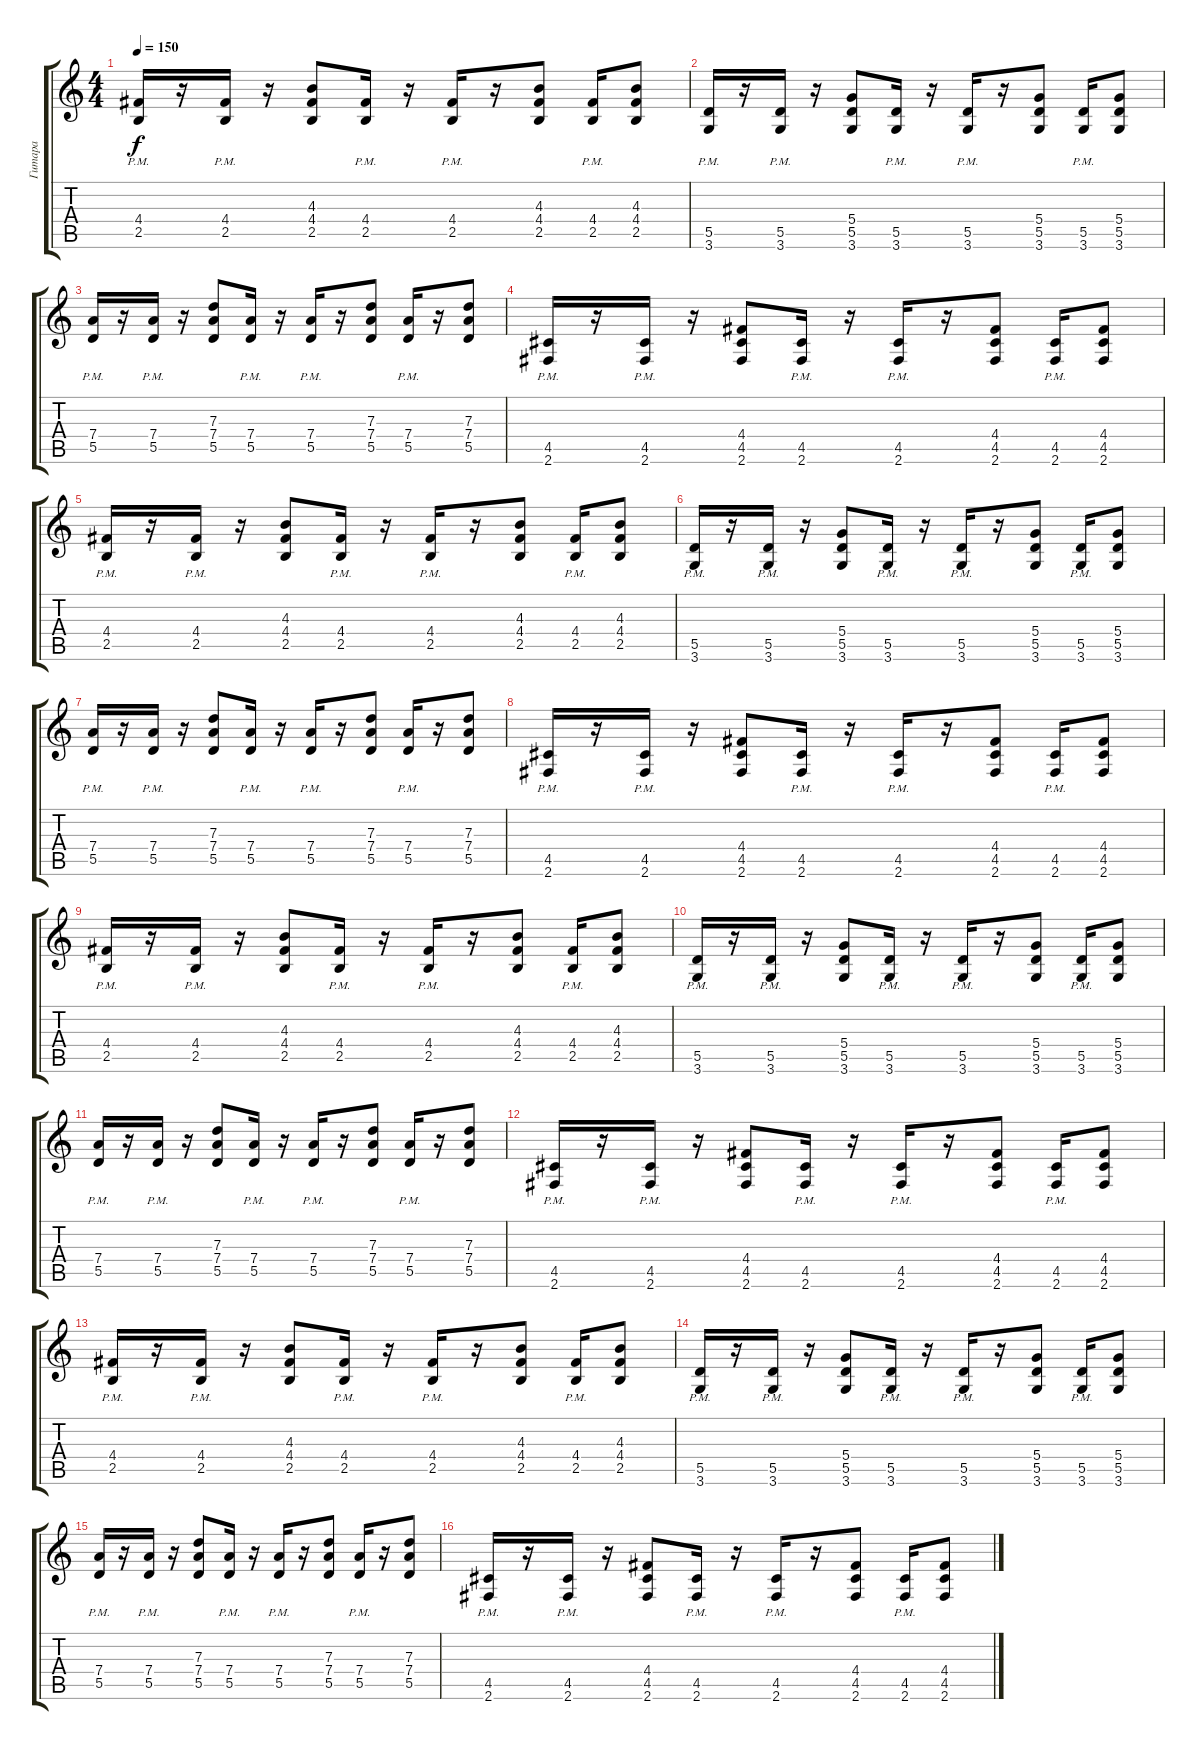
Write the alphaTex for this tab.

\track ("Гитара" "Гитара") {instrument overdrivenguitar}
\staff {score tabs}
\tuning (E4 B3 G3 D3 A2 E2) {hide}
\ts (4 4)
\tempo 150
\clef g2
\ks c
(4.4 2.5{pm}).16{dy f} r.16 (4.4 2.5{pm}).16 r.16 (4.3 4.4 2.5).8 (4.4 2.5{pm}).16 r.16 (4.4 2.5{pm}).16 r.16 (4.3 4.4 2.5).8 (4.4 2.5{pm}).16 (4.3 4.4 2.5).8 |
(5.5{pm} 3.6{pm}).16 r.16 (5.5{pm} 3.6{pm}).16 r.16 (5.4 5.5 3.6).8 (5.5{pm} 3.6{pm}).16 r.16 (5.5{pm} 3.6{pm}).16 r.16 (5.4 5.5 3.6).8 (5.5{pm} 3.6{pm}).16 (5.4 5.5 3.6).8 |
(7.4{pm} 5.5{pm}).16 r.16 (7.4{pm} 5.5{pm}).16 r.16 (7.3 7.4 5.5).8 (7.4{pm} 5.5{pm}).16 r.16 (7.4{pm} 5.5{pm}).16 r.16 (7.3 7.4 5.5).8 (7.4{pm} 5.5{pm}).16 r.16 (7.3 7.4 5.5).8 |
(4.5{pm} 2.6{pm}).16 r.16 (4.5{pm} 2.6{pm}).16 r.16 (4.4 4.5 2.6).8 (4.5{pm} 2.6{pm}).16 r.16 (4.5{pm} 2.6{pm}).16 r.16 (4.4 4.5 2.6).8 (4.5{pm} 2.6{pm}).16 (4.4 4.5 2.6).8 |
(4.4 2.5{pm}).16 r.16 (4.4 2.5{pm}).16 r.16 (4.3 4.4 2.5).8 (4.4 2.5{pm}).16 r.16 (4.4 2.5{pm}).16 r.16 (4.3 4.4 2.5).8 (4.4 2.5{pm}).16 (4.3 4.4 2.5).8 |
(5.5{pm} 3.6{pm}).16 r.16 (5.5{pm} 3.6{pm}).16 r.16 (5.4 5.5 3.6).8 (5.5{pm} 3.6{pm}).16 r.16 (5.5{pm} 3.6{pm}).16 r.16 (5.4 5.5 3.6).8 (5.5{pm} 3.6{pm}).16 (5.4 5.5 3.6).8 |
(7.4{pm} 5.5{pm}).16 r.16 (7.4{pm} 5.5{pm}).16 r.16 (7.3 7.4 5.5).8 (7.4{pm} 5.5{pm}).16 r.16 (7.4{pm} 5.5{pm}).16 r.16 (7.3 7.4 5.5).8 (7.4{pm} 5.5{pm}).16 r.16 (7.3 7.4 5.5).8 |
(4.5{pm} 2.6{pm}).16 r.16 (4.5{pm} 2.6{pm}).16 r.16 (4.4 4.5 2.6).8 (4.5{pm} 2.6{pm}).16 r.16 (4.5{pm} 2.6{pm}).16 r.16 (4.4 4.5 2.6).8 (4.5{pm} 2.6{pm}).16 (4.4 4.5 2.6).8 |
(4.4 2.5{pm}).16 r.16 (4.4 2.5{pm}).16 r.16 (4.3 4.4 2.5).8 (4.4 2.5{pm}).16 r.16 (4.4 2.5{pm}).16 r.16 (4.3 4.4 2.5).8 (4.4 2.5{pm}).16 (4.3 4.4 2.5).8 |
(5.5{pm} 3.6{pm}).16 r.16 (5.5{pm} 3.6{pm}).16 r.16 (5.4 5.5 3.6).8 (5.5{pm} 3.6{pm}).16 r.16 (5.5{pm} 3.6{pm}).16 r.16 (5.4 5.5 3.6).8 (5.5{pm} 3.6{pm}).16 (5.4 5.5 3.6).8 |
(7.4{pm} 5.5{pm}).16 r.16 (7.4{pm} 5.5{pm}).16 r.16 (7.3 7.4 5.5).8 (7.4{pm} 5.5{pm}).16 r.16 (7.4{pm} 5.5{pm}).16 r.16 (7.3 7.4 5.5).8 (7.4{pm} 5.5{pm}).16 r.16 (7.3 7.4 5.5).8 |
(4.5{pm} 2.6{pm}).16 r.16 (4.5{pm} 2.6{pm}).16 r.16 (4.4 4.5 2.6).8 (4.5{pm} 2.6{pm}).16 r.16 (4.5{pm} 2.6{pm}).16 r.16 (4.4 4.5 2.6).8 (4.5{pm} 2.6{pm}).16 (4.4 4.5 2.6).8 |
(4.4 2.5{pm}).16 r.16 (4.4 2.5{pm}).16 r.16 (4.3 4.4 2.5).8 (4.4 2.5{pm}).16 r.16 (4.4 2.5{pm}).16 r.16 (4.3 4.4 2.5).8 (4.4 2.5{pm}).16 (4.3 4.4 2.5).8 |
(5.5{pm} 3.6{pm}).16 r.16 (5.5{pm} 3.6{pm}).16 r.16 (5.4 5.5 3.6).8 (5.5{pm} 3.6{pm}).16 r.16 (5.5{pm} 3.6{pm}).16 r.16 (5.4 5.5 3.6).8 (5.5{pm} 3.6{pm}).16 (5.4 5.5 3.6).8 |
(7.4{pm} 5.5{pm}).16 r.16 (7.4{pm} 5.5{pm}).16 r.16 (7.3 7.4 5.5).8 (7.4{pm} 5.5{pm}).16 r.16 (7.4{pm} 5.5{pm}).16 r.16 (7.3 7.4 5.5).8 (7.4{pm} 5.5{pm}).16 r.16 (7.3 7.4 5.5).8 |
(4.5{pm} 2.6{pm}).16 r.16 (4.5{pm} 2.6{pm}).16 r.16 (4.4 4.5 2.6).8 (4.5{pm} 2.6{pm}).16 r.16 (4.5{pm} 2.6{pm}).16 r.16 (4.4 4.5 2.6).8 (4.5{pm} 2.6{pm}).16 (4.4 4.5 2.6).8
